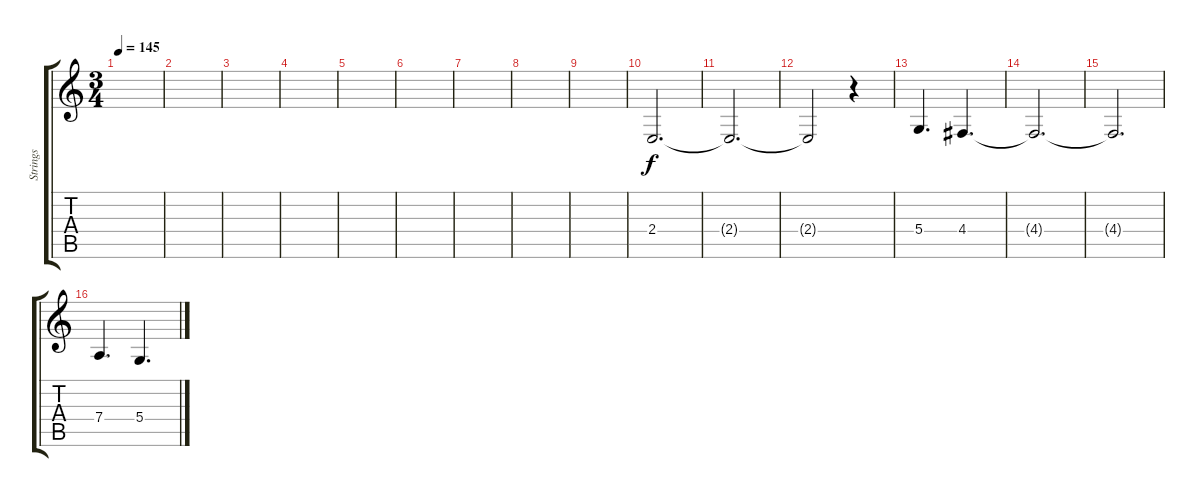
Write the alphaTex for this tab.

\track ("Strings" "Strings") {instrument stringensemble2}
\staff {score tabs}
\tuning (E4 B3 G3 D3 A2 E2) {hide}
\ts (3 4)
\tempo 145
\clef g2
\ks c
|
|
|
|
|
|
|
|
|
2.4.2{d} |
2.4{t}.2{d} |
2.4{t}.2 r.4 |
5.4.4{d} 4.4.4{d} |
4.4{t}.2{d} |
4.4{t}.2{d} |
7.4.4{d} 5.4.4{d}
